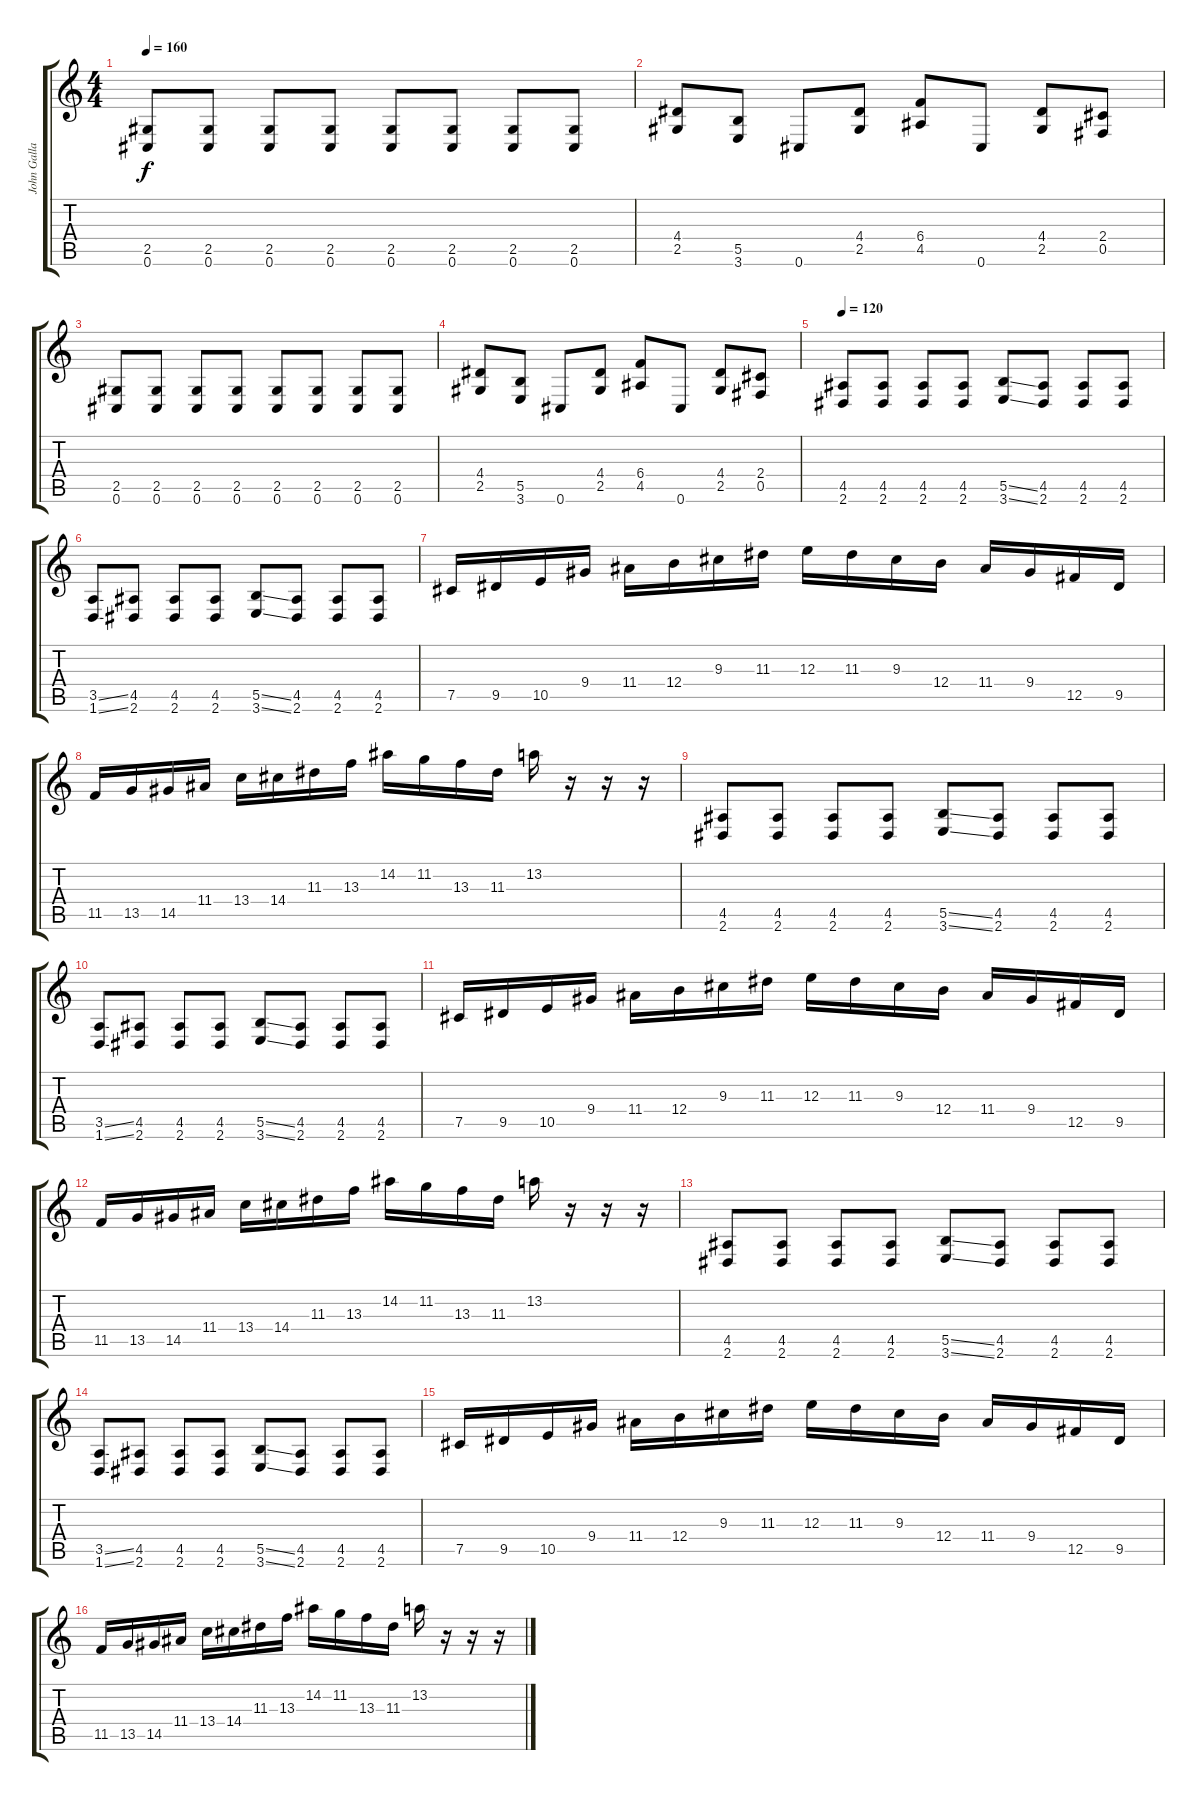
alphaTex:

\track ("John Gallagher" "John Galla") {instrument distortionguitar}
\staff {score tabs}
\tuning (Db4 Ab3 E3 B2 Gb2 Db2) {hide}
\ts (4 4)
\tempo 160
\clef g2
\ks c
(2.5 0.6).8{dy f} (2.5 0.6).8 (2.5 0.6).8 (2.5 0.6).8 (2.5 0.6).8 (2.5 0.6).8 (2.5 0.6).8 (2.5 0.6).8 |
(4.4 2.5).8 (5.5 3.6).8 0.6.8 (4.4 2.5).8 (6.4 4.5).8 0.6.8 (4.4 2.5).8 (2.4 0.5).8 |
(2.5 0.6).8 (2.5 0.6).8 (2.5 0.6).8 (2.5 0.6).8 (2.5 0.6).8 (2.5 0.6).8 (2.5 0.6).8 (2.5 0.6).8 |
(4.4 2.5).8 (5.5 3.6).8 0.6.8 (4.4 2.5).8 (6.4 4.5).8 0.6.8 (4.4 2.5).8 (2.4 0.5).8 |
\tempo 120
(4.5 2.6).8 (4.5 2.6).8 (4.5 2.6).8 (4.5 2.6).8 (5.5{ss} 3.6{ss}).8 (4.5 2.6).8 (4.5 2.6).8 (4.5 2.6).8 |
(3.5{ss} 1.6{ss}).8 (4.5 2.6).8 (4.5 2.6).8 (4.5 2.6).8 (5.5{ss} 3.6{ss}).8 (4.5 2.6).8 (4.5 2.6).8 (4.5 2.6).8 |
7.5.16 9.5.16 10.5.16 9.4.16 11.4.16 12.4.16 9.3.16 11.3.16 12.3.16 11.3.16 9.3.16 12.4.16 11.4.16 9.4.16 12.5.16 9.5.16 |
11.5.16 13.5.16 14.5.16 11.4.16 13.4.16 14.4.16 11.3.16 13.3.16 14.2.16 11.2.16 13.3.16 11.3.16 13.2.16 r.16 r.16 r.16 |
(4.5 2.6).8 (4.5 2.6).8 (4.5 2.6).8 (4.5 2.6).8 (5.5{ss} 3.6{ss}).8 (4.5 2.6).8 (4.5 2.6).8 (4.5 2.6).8 |
(3.5{ss} 1.6{ss}).8 (4.5 2.6).8 (4.5 2.6).8 (4.5 2.6).8 (5.5{ss} 3.6{ss}).8 (4.5 2.6).8 (4.5 2.6).8 (4.5 2.6).8 |
7.5.16 9.5.16 10.5.16 9.4.16 11.4.16 12.4.16 9.3.16 11.3.16 12.3.16 11.3.16 9.3.16 12.4.16 11.4.16 9.4.16 12.5.16 9.5.16 |
11.5.16 13.5.16 14.5.16 11.4.16 13.4.16 14.4.16 11.3.16 13.3.16 14.2.16 11.2.16 13.3.16 11.3.16 13.2.16 r.16 r.16 r.16 |
(4.5 2.6).8 (4.5 2.6).8 (4.5 2.6).8 (4.5 2.6).8 (5.5{ss} 3.6{ss}).8 (4.5 2.6).8 (4.5 2.6).8 (4.5 2.6).8 |
(3.5{ss} 1.6{ss}).8 (4.5 2.6).8 (4.5 2.6).8 (4.5 2.6).8 (5.5{ss} 3.6{ss}).8 (4.5 2.6).8 (4.5 2.6).8 (4.5 2.6).8 |
7.5.16 9.5.16 10.5.16 9.4.16 11.4.16 12.4.16 9.3.16 11.3.16 12.3.16 11.3.16 9.3.16 12.4.16 11.4.16 9.4.16 12.5.16 9.5.16 |
11.5.16 13.5.16 14.5.16 11.4.16 13.4.16 14.4.16 11.3.16 13.3.16 14.2.16 11.2.16 13.3.16 11.3.16 13.2.16 r.16 r.16 r.16
